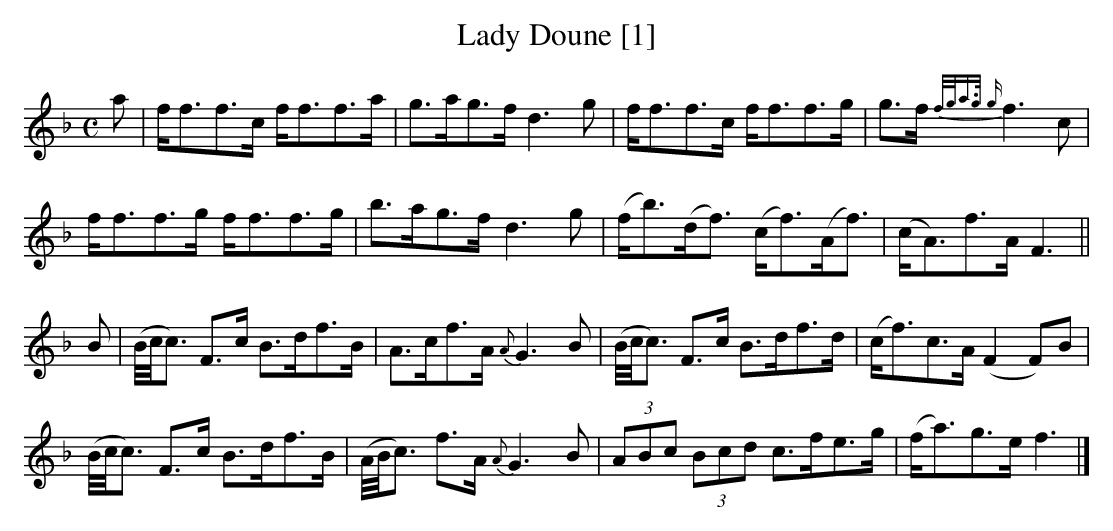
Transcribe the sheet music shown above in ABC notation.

X:1
T:Lady Doune [1]
M:C
L:1/8
K:F
a | f<ff>c f<ff>a|g>ag>f d3g|f<ff>c f<ff>g|g>f{f/g/a>)g {g}f3c|
f<ff>g f<ff>g|b>ag>f d3g|(f<b)(d<f) (c<f)(A<f)|(c<A)f>A F3||
B| (B/4c/2<c) F>c B>df>B |A>cf>A {A}G3B|(B/4c/2<c) F>c B>df>d|(c<f)c>A (F2F)B|
(B/4c/2<c) F>c B>df>B |(A/4B/2<c) f>A {A}G3B|(3ABc (3Bcd c>fe>g|(f<a)g>e f3 |]
